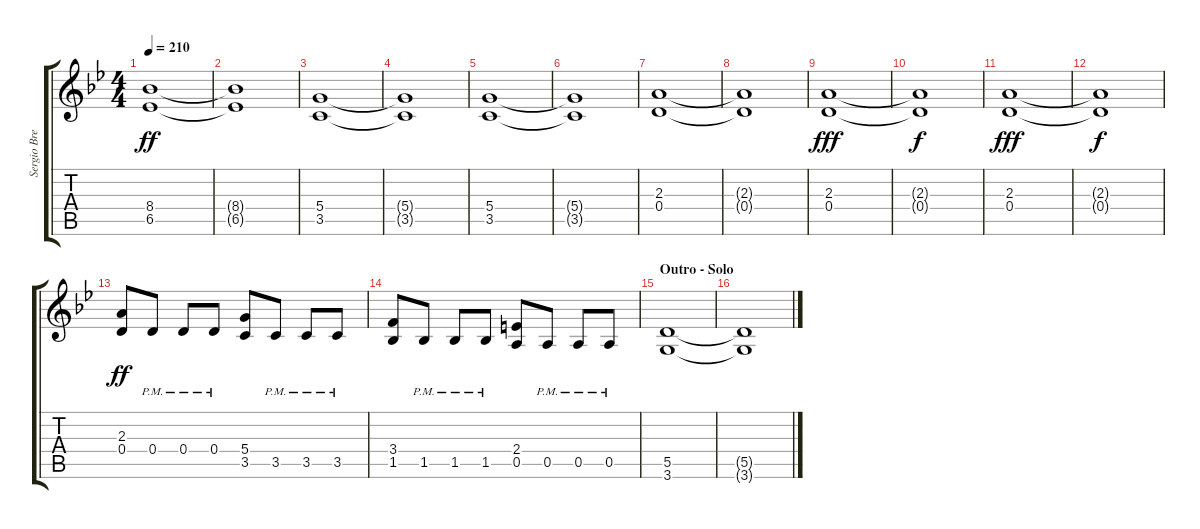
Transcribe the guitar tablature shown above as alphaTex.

\track ("Sergio Bredichevsky" "Sergio Bre") {instrument overdrivenguitar}
\staff {score tabs}
\tuning (E4 B3 G3 D3 A2 E2) {hide}
\ts (4 4)
\tempo 210
\clef g2
\ks gminor
(8.4 6.5).1{dy ff} |
(8.4{t} 6.5{t}).1 |
(5.4 3.5).1 |
(5.4{t} 3.5{t}).1 |
(5.4 3.5).1 |
(5.4{t} 3.5{t}).1 |
(2.3 0.4).1 |
(2.3{t} 0.4{t}).1 |
(2.3 0.4).1{dy fff} |
(2.3{t} 0.4{t}).1{dy f} |
(2.3 0.4).1{dy fff} |
(2.3{t} 0.4{t}).1{dy f} |
(2.3 0.4).8{dy ff} 0.4{pm}.8 0.4{pm}.8 0.4{pm}.8 (5.4 3.5).8 3.5{pm}.8 3.5{pm}.8 3.5{pm}.8 |
(3.4 1.5).8 1.5{pm}.8 1.5{pm}.8 1.5{pm}.8 (2.4 0.5).8 0.5{pm}.8 0.5{pm}.8 0.5{pm}.8 |
\section ("" "Outro - Solo")
(5.5 3.6).1 |
(5.5{t} 3.6{t}).1
